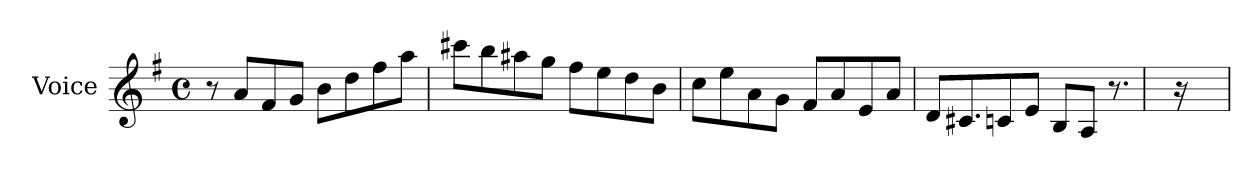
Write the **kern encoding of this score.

**kern
*part1
*staff1
*I"Voice
*I'Voice
*clefG2
*k[f#]
*M4/4
*met(c)
=1
8r
8a/L
8f#/
8g/J
8b\L
8dd\
8ff#\
8aa\J
=2
8ccc#X\L
8bb\
8aa#X\
8gg\J
8ff#\L
8ee\
8dd\
8b\J
=3
8cc\L
8ee\
8a\
8g\J
8f#/L
8a/
8e/
8a/J
=4
8d/L
8.c#X/
8cn/
8e/J
8B/L
8A/J
8.r
=5
16r
=
*-
